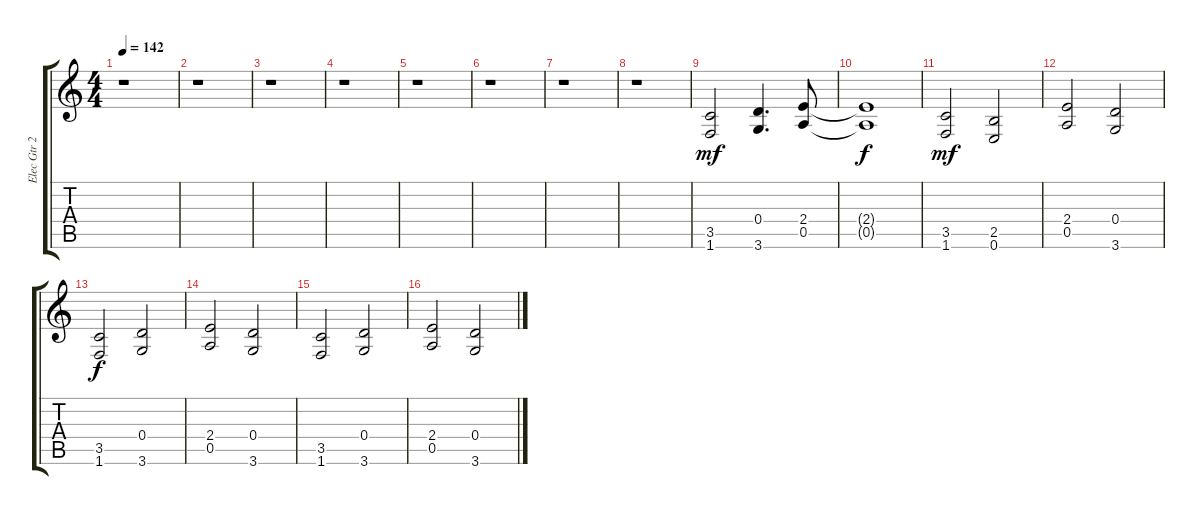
\track ("Elec Gtr 2" "Elec Gtr 2") {instrument overdrivenguitar}
\staff {score tabs}
\tuning (E4 B3 G3 D3 A2 E2) {hide}
\ts (4 4)
\tempo 142
\clef g2
\ks c
r.1{dy f} |
r.1 |
r.1 |
r.1 |
r.1 |
r.1 |
r.1 |
r.1 |
(3.5 1.6).2{dy mf volume 14} (0.4 3.6).4{d} (2.4 0.5).8 |
(2.4{t} 0.5{t}).1{dy f} |
(3.5 1.6).2{dy mf} (2.5 0.6).2 |
(2.4 0.5).2 (0.4 3.6).2 |
(3.5 1.6).2{dy f} (0.4 3.6).2 |
(2.4 0.5).2 (0.4 3.6).2 |
(3.5 1.6).2 (0.4 3.6).2 |
(2.4 0.5).2 (0.4 3.6).2
